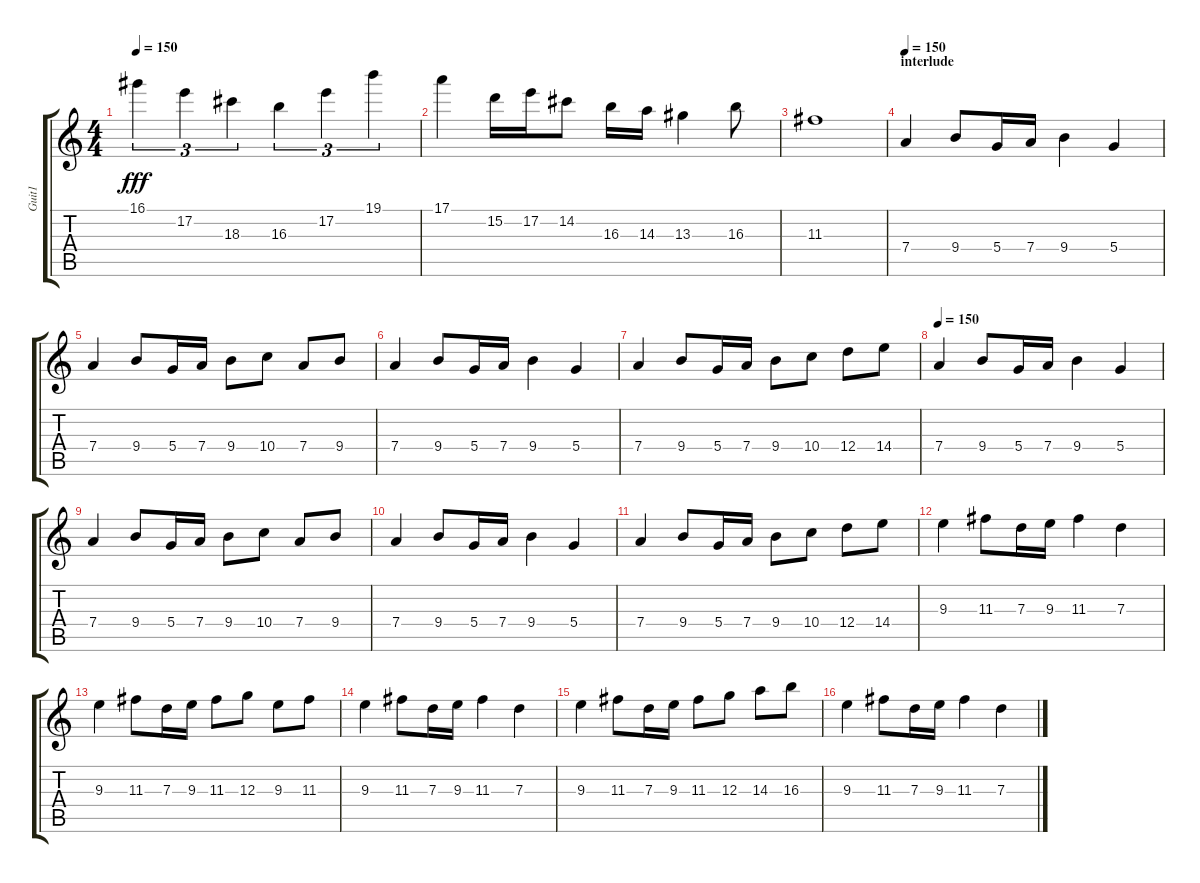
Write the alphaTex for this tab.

\track ("Guit1" "Guit1") {instrument overdrivenguitar}
\staff {score tabs}
\tuning (E4 B3 G3 D3 A2 E2) {hide}
\ts (4 4)
\tempo 150
\clef g2
\ks c
16.1.4{tu (3 2) dy fff} 17.2.4{tu (3 2)} 18.3.4{tu (3 2)} 16.3.4{tu (3 2)} 17.2.4{tu (3 2)} 19.1.4{tu (3 2)} |
17.1.4 15.2.16 17.2.16 14.2.8 16.3.16 14.3.16 13.3.4 16.3.8 |
11.3.1 |
\section ("" "interlude")
\tempo 150
7.4.4{volume 11} 9.4.8 5.4.16 7.4.16 9.4.4 5.4.4 |
7.4.4 9.4.8 5.4.16 7.4.16 9.4.8 10.4.8 7.4.8 9.4.8 |
7.4.4 9.4.8 5.4.16 7.4.16 9.4.4 5.4.4 |
7.4.4 9.4.8 5.4.16 7.4.16 9.4.8 10.4.8 12.4.8 14.4.8 |
\tempo 150
7.4.4{volume 11} 9.4.8 5.4.16 7.4.16 9.4.4 5.4.4 |
7.4.4 9.4.8 5.4.16 7.4.16 9.4.8 10.4.8 7.4.8 9.4.8 |
7.4.4 9.4.8 5.4.16 7.4.16 9.4.4 5.4.4 |
7.4.4 9.4.8 5.4.16 7.4.16 9.4.8 10.4.8 12.4.8 14.4.8 |
9.3.4{volume 11} 11.3.8 7.3.16 9.3.16 11.3.4 7.3.4 |
9.3.4 11.3.8 7.3.16 9.3.16 11.3.8 12.3.8 9.3.8 11.3.8 |
9.3.4 11.3.8 7.3.16 9.3.16 11.3.4 7.3.4 |
9.3.4 11.3.8 7.3.16 9.3.16 11.3.8 12.3.8 14.3.8 16.3.8 |
9.3.4{volume 11} 11.3.8 7.3.16 9.3.16 11.3.4 7.3.4
